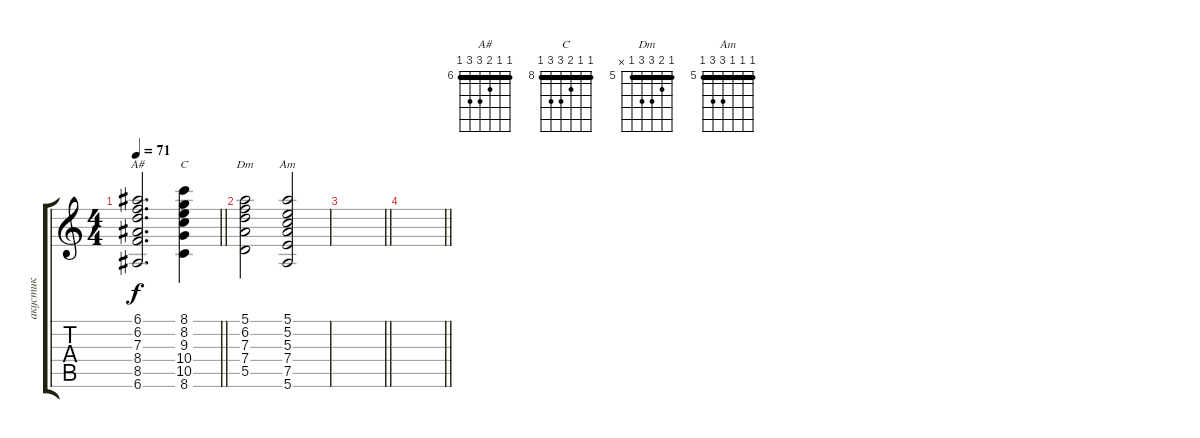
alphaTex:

\track ("акустик" "акустик") {instrument acousticguitarsteel}
\staff {score tabs}
\tuning (E4 B3 G3 D3 A2 E2) {hide}
\chord ("A#" 6 6 7 8 8 6) {firstfret 6 barre 6}
\chord ("C" 8 8 9 10 10 8) {firstfret 8 barre 8}
\chord ("Dm" 5 6 7 7 5 x) {firstfret 5 barre 5}
\chord ("Am" 5 5 5 7 7 5) {firstfret 5 barre 5}
\ts (4 4)
\tempo 71
\clef g2
\barLineRight lightlight
\ks c
(6.1 6.2 7.3 8.4 8.5 6.6).2{d ch "A#" dy f} (8.1 8.2 9.3 10.4 10.5 8.6).4{ch "C"} |
(5.1 6.2 7.3 7.4 5.5).2{ch "Dm"} (5.1 5.2 5.3 7.4 7.5 5.6).2{ch "Am"} |
\barLineRight lightlight
|
\barLineRight lightlight
